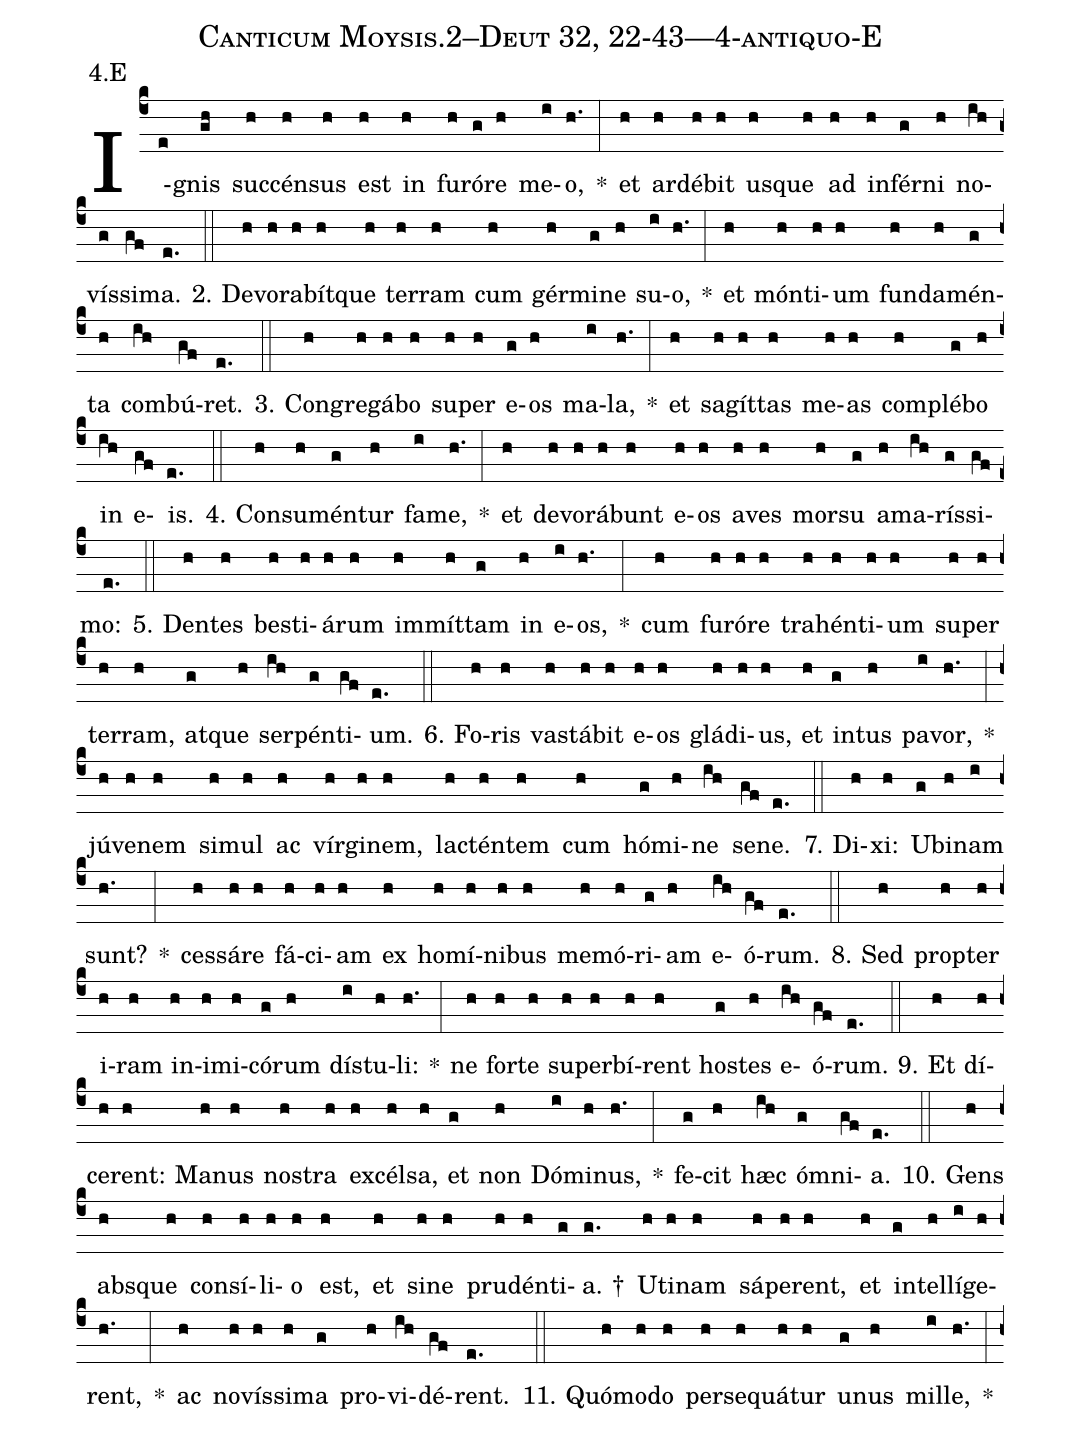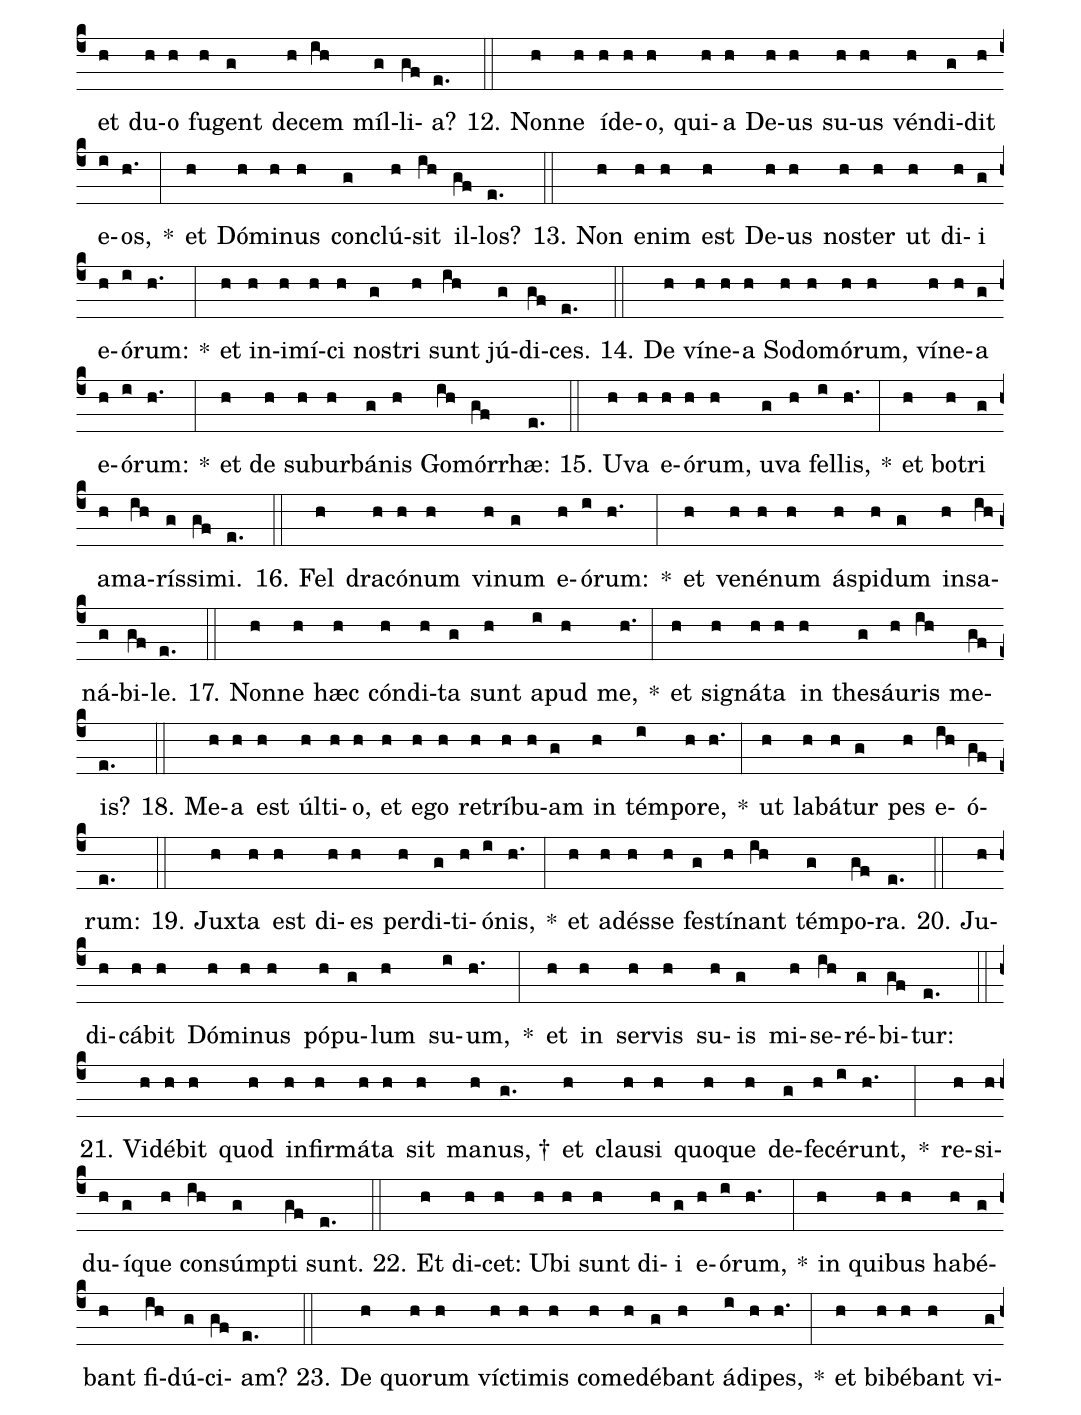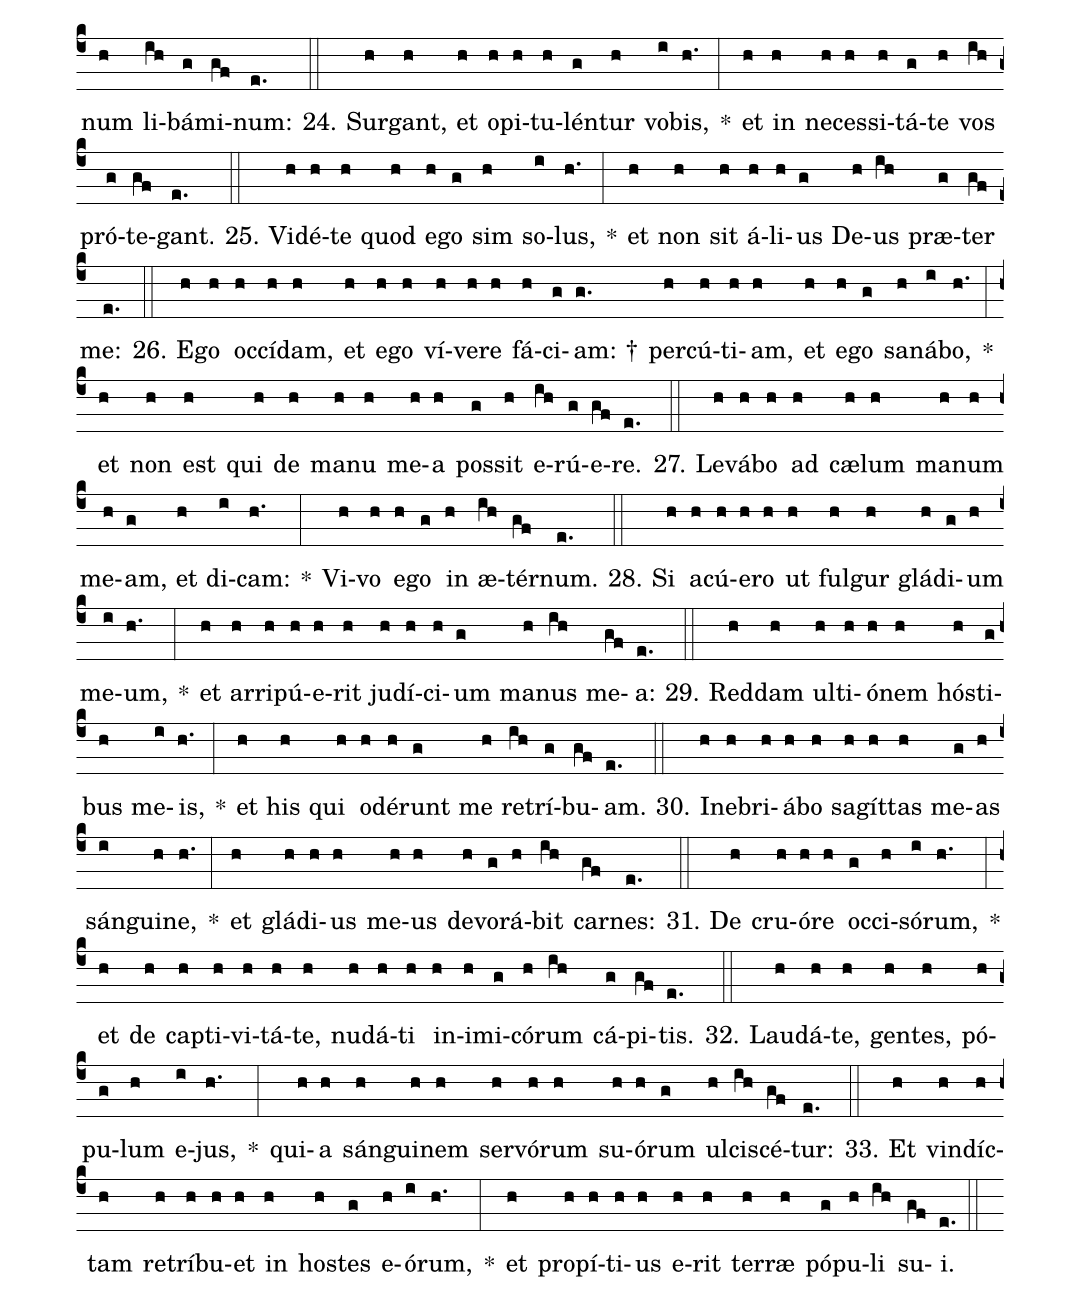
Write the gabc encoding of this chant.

name: Canticum Moysis.2--Deut 32, 22-43---4-antiquo-E;
annotation: 4.E;
%%
(c4)I(e)gnis(gh) suc(h)cén(h)sus(h) est(h) in(h) fu(h)ró(g)re(h) me(i)o,(h.) *(:) et(h) ar(h)dé(h)bit(h) us(h)que(h) ad(h) in(h)fér(g)ni(h) no(ih)vís(g)si(gf)ma.(e.) (::)
2. De(h)vo(h)ra(h)bít(h)que(h) ter(h)ram(h) cum(h) gér(h)mi(g)ne(h) su(i)o,(h.) *(:) et(h) món(h)ti(h)um(h) fun(h)da(h)mén(g)ta(h) com(ih)bú(gf)ret.(e.) (::)
3. Con(h)gre(h)gá(h)bo(h) su(h)per(h) e(g)os(h) ma(i)la,(h.) *(:) et(h) sa(h)gít(h)tas(h) me(h)as(h) com(h)plé(g)bo(h) in(ih) e(gf)is.(e.) (::)
4. Con(h)su(h)mén(g)tur(h) fa(i)me,(h.) *(:) et(h) de(h)vo(h)rá(h)bunt(h) e(h)os(h) a(h)ves(h) mor(h)su(g) a(h)ma(ih)rís(g)si(gf)mo:(e.) (::)
5. Den(h)tes(h) bes(h)ti(h)á(h)rum(h) im(h)mít(h)tam(g) in(h) e(i)os,(h.) *(:) cum(h) fu(h)ró(h)re(h) tra(h)hén(h)ti(h)um(h) su(h)per(h) ter(h)ram,(h) at(g)que(h) ser(ih)pén(g)ti(gf)um.(e.) (::)
6. Fo(h)ris(h) vas(h)tá(h)bit(h) e(h)os(h) glá(h)di(h)us,(h) et(h) in(g)tus(h) pa(i)vor,(h.) *(:) jú(h)ve(h)nem(h) si(h)mul(h) ac(h) vír(h)gi(h)nem,(h) lac(h)tén(h)tem(h) cum(h) hó(g)mi(h)ne(ih) se(gf)ne.(e.) (::)
7. Di(h)xi:(h) U(g)bi(h)nam(i) sunt?(h.) *(:) ces(h)sá(h)re(h) fá(h)ci(h)am(h) ex(h) ho(h)mí(h)ni(h)bus(h) me(h)mó(h)ri(g)am(h) e(ih)ó(gf)rum.(e.) (::)
8. Sed(h) prop(h)ter(h) i(h)ram(h) in(h)i(h)mi(h)có(g)rum(h) dís(i)tu(h)li:(h.) *(:) ne(h) for(h)te(h) su(h)per(h)bí(h)rent(h) hos(g)tes(h) e(ih)ó(gf)rum.(e.) (::)
9. Et(h) dí(h)ce(h)rent:(h) Ma(h)nus(h) nos(h)tra(h) ex(h)cél(h)sa,(h) et(g) non(h) Dó(i)mi(h)nus,(h.) *(:) fe(g)cit(h) hæc(ih) óm(g)ni(gf)a.(e.) (::)
10. Gens(h) abs(h)que(h) con(h)sí(h)li(h)o(h) est,(h) et(h) si(h)ne(h) pru(h)dén(h)ti(g)a. †(g.) U(h)ti(h)nam(h) sá(h)pe(h)rent,(h) et(h) in(g)tel(h)lí(i)ge(h)rent,(h.) *(:) ac(h) no(h)vís(h)si(h)ma(g) pro(h)vi(ih)dé(gf)rent.(e.) (::)
11. Quó(h)mo(h)do(h) per(h)se(h)quá(h)tur(h) u(g)nus(h) mil(i)le,(h.) *(:) et(h) du(h)o(h) fu(h)gent(g) de(h)cem(ih) míl(g)li(gf)a?(e.) (::)
12. Non(h)ne(h) íd(h)e(h)o,(h) qui(h)a(h) De(h)us(h) su(h)us(h) vén(h)di(g)dit(h) e(i)os,(h.) *(:) et(h) Dó(h)mi(h)nus(h) con(g)clú(h)sit(ih) il(gf)los?(e.) (::)
13. Non(h) e(h)nim(h) est(h) De(h)us(h) nos(h)ter(h) ut(h) di(h)i(g) e(h)ó(i)rum:(h.) *(:) et(h) in(h)i(h)mí(h)ci(h) nos(g)tri(h) sunt(ih) jú(g)di(gf)ces.(e.) (::)
14. De(h) ví(h)ne(h)a(h) So(h)do(h)mó(h)rum,(h) ví(h)ne(h)a(g) e(h)ó(i)rum:(h.) *(:) et(h) de(h) sub(h)ur(h)bá(g)nis(h) Go(ih)mór(gf)rhæ:(e.) (::)
15. U(h)va(h) e(h)ó(h)rum,(h) u(g)va(h) fel(i)lis,(h.) *(:) et(h) bo(h)tri(g) a(h)ma(ih)rís(g)si(gf)mi.(e.) (::)
16. Fel(h) dra(h)có(h)num(h) vi(h)num(g) e(h)ó(i)rum:(h.) *(:) et(h) ve(h)né(h)num(h) ás(h)pi(h)dum(g) in(h)sa(ih)ná(g)bi(gf)le.(e.) (::)
17. Non(h)ne(h) hæc(h) cón(h)di(h)ta(g) sunt(h) a(i)pud(h) me,(h.) *(:) et(h) si(h)gná(h)ta(h) in(h) the(g)sáu(h)ris(ih) me(gf)is?(e.) (::)
18. Me(h)a(h) est(h) úl(h)ti(h)o,(h) et(h) e(h)go(h) re(h)trí(h)bu(h)am(g) in(h) tém(i)po(h)re,(h.) *(:) ut(h) la(h)bá(h)tur(g) pes(h) e(ih)ó(gf)rum:(e.) (::)
19. Jux(h)ta(h) est(h) di(h)es(h) per(h)di(g)ti(h)ó(i)nis,(h.) *(:) et(h) ad(h)és(h)se(h) fes(g)tí(h)nant(ih) tém(g)po(gf)ra.(e.) (::)
20. Ju(h)di(h)cá(h)bit(h) Dó(h)mi(h)nus(h) pó(h)pu(g)lum(h) su(i)um,(h.) *(:) et(h) in(h) ser(h)vis(h) su(h)is(g) mi(h)se(ih)ré(g)bi(gf)tur:(e.) (::)
21. Vi(h)dé(h)bit(h) quod(h) in(h)fir(h)má(h)ta(h) sit(h) ma(h)nus, †(g.) et(h) clau(h)si(h) quo(h)que(h) de(g)fe(h)cé(i)runt,(h.) *(:) re(h)si(h)du(h)í(g)que(h) con(ih)súmp(g)ti(gf) sunt.(e.) (::)
22. Et(h) di(h)cet:(h) U(h)bi(h) sunt(h) di(h)i(g) e(h)ó(i)rum,(h.) *(:) in(h) qui(h)bus(h) ha(h)bé(g)bant(h) fi(ih)dú(g)ci(gf)am?(e.) (::)
23. De(h) quo(h)rum(h) víc(h)ti(h)mis(h) com(h)e(h)dé(g)bant(h) á(i)di(h)pes,(h.) *(:) et(h) bi(h)bé(h)bant(h) vi(g)num(h) li(ih)bá(g)mi(gf)num:(e.) (::)
24. Sur(h)gant,(h) et(h) o(h)pi(h)tu(h)lén(g)tur(h) vo(i)bis,(h.) *(:) et(h) in(h) ne(h)ces(h)si(h)tá(g)te(h) vos(ih) pró(g)te(gf)gant.(e.) (::)
25. Vi(h)dé(h)te(h) quod(h) e(h)go(g) sim(h) so(i)lus,(h.) *(:) et(h) non(h) sit(h) á(h)li(h)us(g) De(h)us(ih) præ(g)ter(gf) me:(e.) (::)
26. E(h)go(h) oc(h)cí(h)dam,(h) et(h) e(h)go(h) ví(h)ve(h)re(h) fá(h)ci(g)am: †(g.) per(h)cú(h)ti(h)am,(h) et(h) e(h)go(g) sa(h)ná(i)bo,(h.) *(:) et(h) non(h) est(h) qui(h) de(h) ma(h)nu(h) me(h)a(h) pos(g)sit(h) e(ih)rú(g)e(gf)re.(e.) (::)
27. Le(h)vá(h)bo(h) ad(h) cæ(h)lum(h) ma(h)num(h) me(h)am,(g) et(h) di(i)cam:(h.) *(:) Vi(h)vo(h) e(h)go(g) in(h) æ(ih)tér(gf)num.(e.) (::)
28. Si(h) a(h)cú(h)e(h)ro(h) ut(h) ful(h)gur(h) glá(h)di(g)um(h) me(i)um,(h.) *(:) et(h) ar(h)ri(h)pú(h)e(h)rit(h) ju(h)dí(h)ci(h)um(g) ma(h)nus(ih) me(gf)a:(e.) (::)
29. Red(h)dam(h) ul(h)ti(h)ó(h)nem(h) hós(h)ti(g)bus(h) me(i)is,(h.) *(:) et(h) his(h) qui(h) o(h)dé(h)runt(g) me(h) re(ih)trí(g)bu(gf)am.(e.) (::)
30. In(h)e(h)bri(h)á(h)bo(h) sa(h)gít(h)tas(h) me(g)as(h) sán(i)gui(h)ne,(h.) *(:) et(h) glá(h)di(h)us(h) me(h)us(h) de(h)vo(g)rá(h)bit(ih) car(gf)nes:(e.) (::)
31. De(h) cru(h)ó(h)re(h) oc(g)ci(h)só(i)rum,(h.) *(:) et(h) de(h) cap(h)ti(h)vi(h)tá(h)te,(h) nu(h)dá(h)ti(h) in(h)i(h)mi(g)có(h)rum(ih) cá(g)pi(gf)tis.(e.) (::)
32. Lau(h)dá(h)te,(h) gen(h)tes,(h) pó(h)pu(g)lum(h) e(i)jus,(h.) *(:) qui(h)a(h) sán(h)gui(h)nem(h) ser(h)vó(h)rum(h) su(h)ó(h)rum(g) ul(h)ci(ih)scé(gf)tur:(e.) (::)
33. Et(h) vin(h)díc(h)tam(h) re(h)trí(h)bu(h)et(h) in(h) hos(h)tes(g) e(h)ó(i)rum,(h.) *(:) et(h) pro(h)pí(h)ti(h)us(h) e(h)rit(h) ter(h)ræ(h) pó(g)pu(h)li(ih) su(gf)i.(e.) (::)
